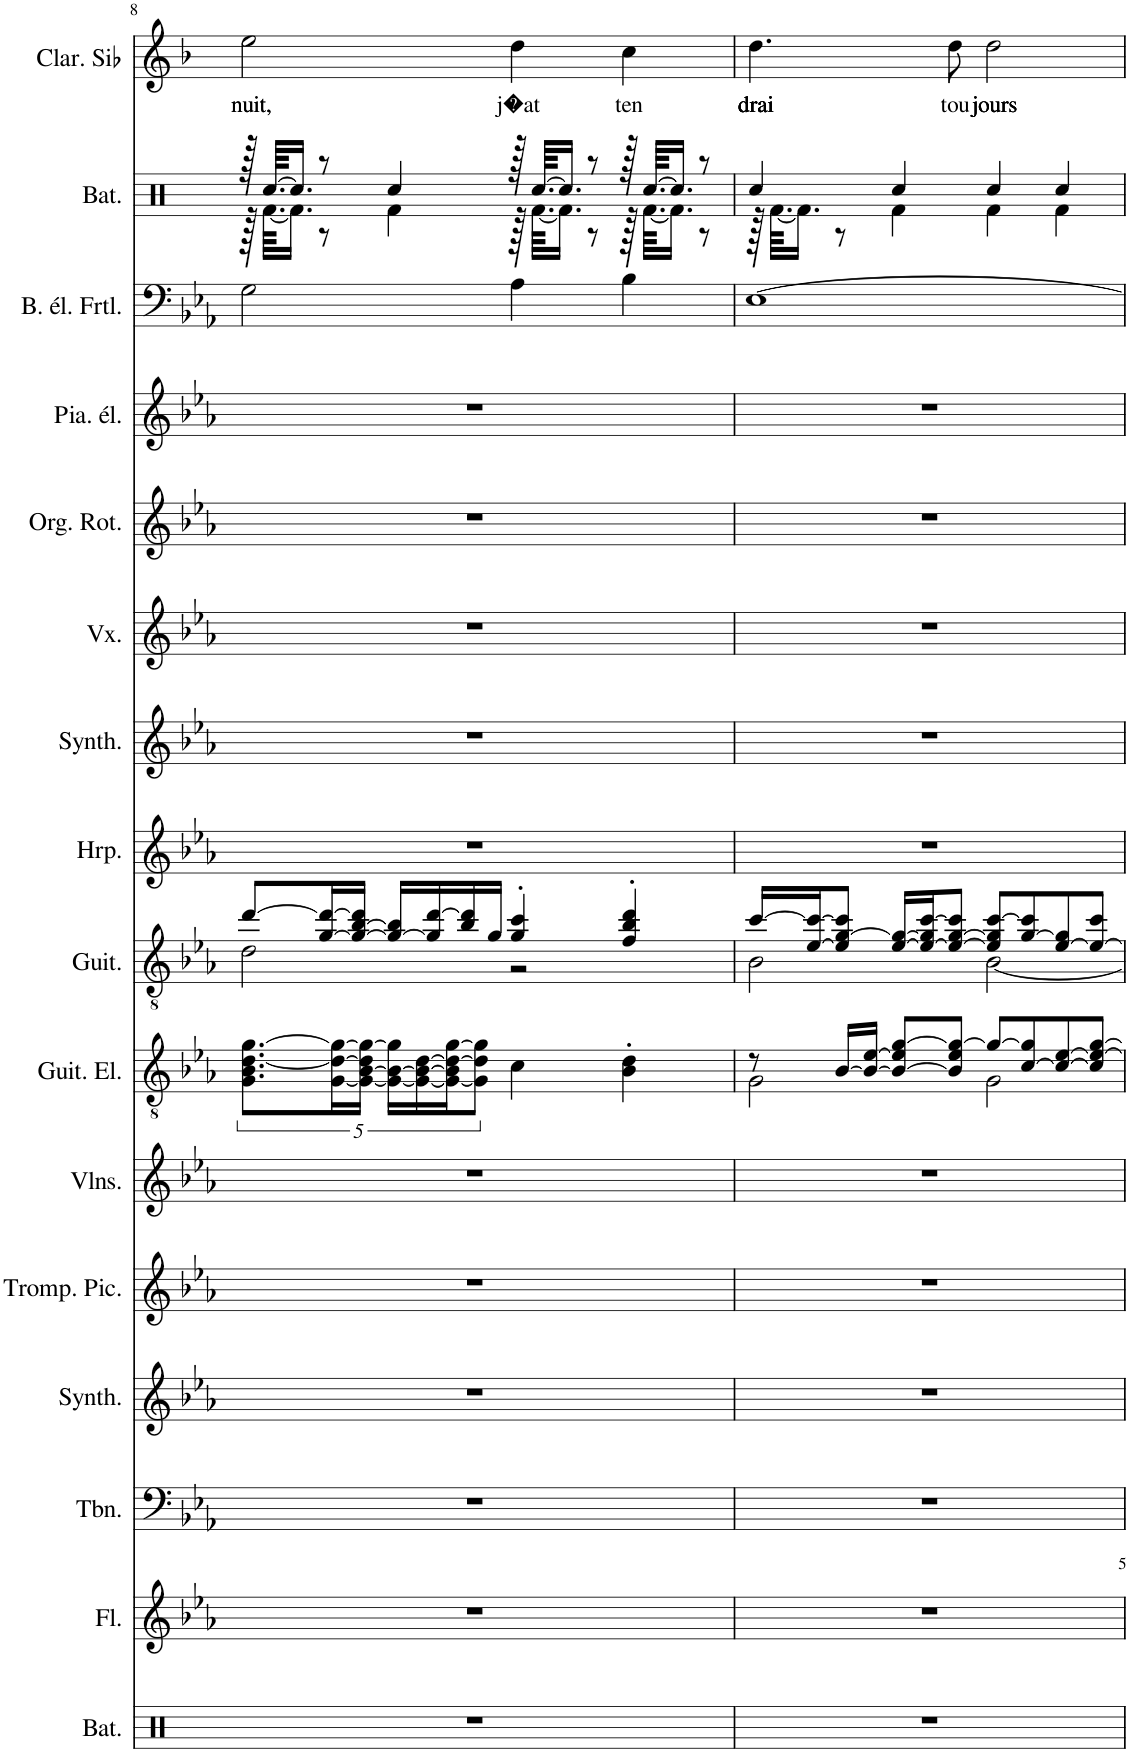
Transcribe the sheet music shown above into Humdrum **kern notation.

**kern	**kern	**kern	**kern	**kern	**kern	**kern	**kern	**kern	**kern	**kern	**kern	**kern	**kern	**kern	**kern	**text
*part16	*part15	*part14	*part13	*part12	*part11	*part10	*part9	*part8	*part7	*part6	*part5	*part4	*part3	*part2	*part1	*part1
*staff16	*staff15	*staff14	*staff13	*staff12	*staff11	*staff10	*staff9	*staff8	*staff7	*staff6	*staff5	*staff4	*staff3	*staff2	*staff1	*staff1
*I"Batterie, Percussion	*I"Flûte, Fl�te	*I"Trombone, Cuivres 3	*I"Synthétiseur de cuivres, Cuivres 2	*I"Trompette piccolo, Cuivres 1	*I"Violons, Cordes	*I"Guitare électrique, Guitare 2	*I"Guitare acoustique, Guitare 1	*I"Harpe, Clavier 5	*I"Synthétiseur d'effets, Clavier 4	*I"Voix, Clavier 3	*I"Orgue rotatif, Clavier 2	*I"Piano électrique, Clavier 1	*I"Basse électrique fretless, Basse	*I"Batterie, Batterie	*I"Clarinette en Sib	*
*I'Bat.	*I'Fl.	*I'Tbn.	*I'Synth.	*I'Tromp. Pic.	*I'Vlns.	*I'Guit. El.	*I'Guit.	*I'Hrp.	*I'Synth.	*I'Vx.	*I'Org. Rot.	*I'Pia. él.	*I'B. él. Frtl.	*I'Bat.	*I'Clar. Sib	*
!!LO:PB:g=z
*clefX	*clefG2	*clefF4	*clefG2	*clefG2	*clefG2	*clefGv2	*clefGv2	*clefG2	*clefG2	*clefG2	*clefG2	*clefG2	*clefF4	*clefX	*clefG2	*
*	*	*	*	*Trd-6c-10	*	*	*	*	*	*	*	*	*Trd7c12	*	*Trd1c2	*
*k[]	*k[b-e-a-]	*k[b-e-a-]	*k[b-e-a-]	*k[b-e-a-]	*k[b-e-a-]	*k[b-e-a-]	*k[b-e-a-]	*k[b-e-a-]	*k[b-e-a-]	*k[b-e-a-]	*k[b-e-a-]	*k[b-e-a-]	*k[b-e-a-]	*k[]	*k[b-]	*
*M4/4	*M4/4	*M4/4	*M4/4	*M4/4	*M4/4	*M4/4	*M4/4	*M4/4	*M4/4	*M4/4	*M4/4	*M4/4	*M4/4	*M4/4	*M4/4	*
=8	=8	=8	=8	=8	=8	=8	=8	=8	=8	=8	=8	=8	=8	=8	=8	=8
*	*	*	*	*	*	*	*^	*	*	*	*	*	*	*^	*	*
!	!	!	!	!	!	!	!	!	!	!	!	!	!	!	!	!	!	!LO:LY:b
1r	1r	1r	1r	1r	1r	10.G\ 10.B-\ [10.d\ [10.g\L	[8dd/L	2d\	1r	1r	1r	1r	1r	2G\	128r	128r	2ee\	nuit,
.	.	.	.	.	.	.	.	.	.	.	.	.	.	.	[64.Rcc/KKLL	[64.Rf\KKLL	.	.
.	.	.	.	.	.	.	.	.	.	.	.	.	.	.	16.Rcc/JJ]	16.Rf\JJ]	.	.
.	.	.	.	.	.	.	[16g/ 16dd/_L	.	.	.	.	.	.	.	8r	8r	.	.
.	.	.	.	.	.	[20G\ 20d\_ 20g\_L	.	.	.	.	.	.	.	.	.	.	.	.
.	.	.	.	.	.	.	16g/_ [16b-/ 16dd/]JJ	.	.	.	.	.	.	.	.	.	.	.
.	.	.	.	.	.	20G\_ [20B-\ 20d\] 20g\_JJ	.	.	.	.	.	.	.	.	.	.	.	.
.	.	.	.	.	.	20G\_ 20B-\_ 20g\]LL	16g/_ 16b-/]LL	.	.	.	.	.	.	.	4Rcc/	4Rf\	.	.
.	.	.	.	.	.	20G\_ 20B-\_ [20d\	.	.	.	.	.	.	.	.	.	.	.	.
.	.	.	.	.	.	.	16g/] [16dd/	.	.	.	.	.	.	.	.	.	.	.
.	.	.	.	.	.	20G\_ 20B-\] 20d\_ [20g\J	.	.	.	.	.	.	.	.	.	.	.	.
.	.	.	.	.	.	.	16b-/ 16dd/]	.	.	.	.	.	.	.	.	.	.	.
.	.	.	.	.	.	10G\] 10d\] 10g\]J	.	.	.	.	.	.	.	.	.	.	.	.
.	.	.	.	.	.	.	16g/JJ	.	.	.	.	.	.	.	.	.	.	.
!	!	!	!	!	!	!	!	!	!	!	!	!	!	!	!	!	!	!LO:LY:b
.	.	.	.	.	.	4c\	4g/' 4cc/'	2r	.	.	.	.	.	4A-\	128r	128r	4dd\	j�at
.	.	.	.	.	.	.	.	.	.	.	.	.	.	.	[64.Rcc/KKLL	[64.Rf\KKLL	.	.
.	.	.	.	.	.	.	.	.	.	.	.	.	.	.	16.Rcc/JJ]	16.Rf\JJ]	.	.
.	.	.	.	.	.	.	.	.	.	.	.	.	.	.	8r	8r	.	.
!	!	!	!	!	!	!	!	!	!	!	!	!	!	!	!	!	!	!LO:LY:b
.	.	.	.	.	.	4B-\' 4d\'	4f/' 4b-/' 4dd/'	.	.	.	.	.	.	4B-\	128r	128r	4cc\	ten
.	.	.	.	.	.	.	.	.	.	.	.	.	.	.	[64.Rcc/KKLL	[64.Rf\KKLL	.	.
.	.	.	.	.	.	.	.	.	.	.	.	.	.	.	16.Rcc/JJ]	16.Rf\JJ]	.	.
.	.	.	.	.	.	.	.	.	.	.	.	.	.	.	8r	8r	.	.
=9	=9	=9	=9	=9	=9	=9	=9	=9	=9	=9	=9	=9	=9	=9	=9	=9	=9	=9
*	*	*	*	*	*	*^	*	*	*	*	*	*	*	*	*	*	*	*
!	!	!	!	!	!	!	!	!	!	!	!	!	!	!	!	!	!	!	!LO:LY:b
1r	1r	1r	1r	1r	1r	8r	2G\	[16cc/LL	2B-\	1r	1r	1r	1r	1r	[1E-	4Rcc/	128r	4.dd\	drai
.	.	.	.	.	.	.	.	.	.	.	.	.	.	.	.	.	[64.Rf\KKLL	.	.
.	.	.	.	.	.	.	.	.	.	.	.	.	.	.	.	.	16.Rf\JJ]	.	.
.	.	.	.	.	.	.	.	[16e-/ 16cc/_J	.	.	.	.	.	.	.	.	.	.	.
.	.	.	.	.	.	[16B-/LL	.	8e-/] [8g/ 8cc/]J	.	.	.	.	.	.	.	.	8r	.	.
.	.	.	.	.	.	16B-/_ [16e-/JJ	.	.	.	.	.	.	.	.	.	.	.	.	.
.	.	.	.	.	.	8B-/_ 8e-/] [8g/L	.	[16e-/ 16g/_LL	.	.	.	.	.	.	.	4Rcc/	4Rf\	.	.
.	.	.	.	.	.	.	.	16e-/_ 16g/] [16cc/J	.	.	.	.	.	.	.	.	.	.	.
!	!	!	!	!	!	!	!	!	!	!	!	!	!	!	!	!	!	!	!LO:LY:b
.	.	.	.	.	.	8B-/] 8e-/ 8g/_J	.	8e-/_ [8g/ 8cc/]J	.	.	.	.	.	.	.	.	.	8dd\	tou
!	!	!	!	!	!	!	!	!	!	!	!	!	!	!	!	!	!	!	!LO:LY:b
.	.	.	.	.	.	8g/L_	2G\	8e-/] 8g/] [8cc/L	[2B-\	.	.	.	.	.	.	4Rcc/	4Rf\	2dd\	jours
.	.	.	.	.	.	[8c/ 8g/]	.	[8g/ 8cc/]	.	.	.	.	.	.	.	.	.	.	.
.	.	.	.	.	.	8c/_ [8e-/	.	[8e-/ 8g/]	.	.	.	.	.	.	.	4Rcc/	4Rf\	.	.
.	.	.	.	.	.	8c/] 8e-/_ [8g/J	.	8e-/_ 8cc/J	.	.	.	.	.	.	.	.	.	.	.
*	*	*	*	*	*	*v	*v	*	*	*	*	*	*	*	*	*v	*v	*	*
*	*	*	*	*	*	*	*v	*v	*	*	*	*	*	*	*	*	*
=	=	=	=	=	=	=	=	=	=	=	=	=	=	=	=	=
*-	*-	*-	*-	*-	*-	*-	*-	*-	*-	*-	*-	*-	*-	*-	*-	*-
